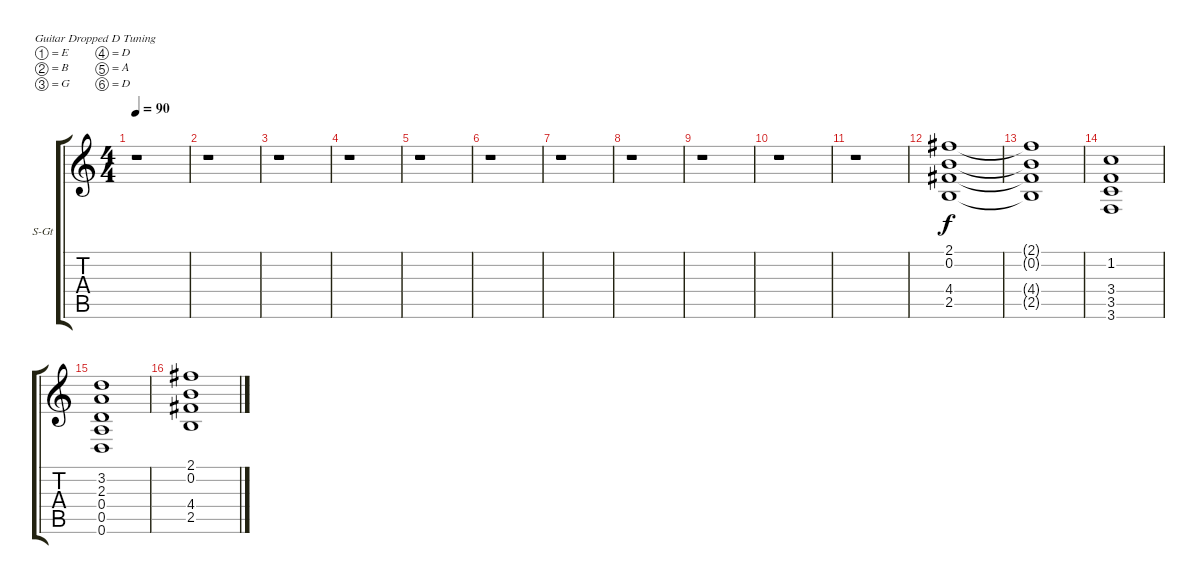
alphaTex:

\bracketExtendMode groupsimilarinstruments
\firstSystemTrackNameOrientation horizontal
\otherSystemsTrackNameOrientation horizontal
\track ("Keyboard (Christian)" "S-Gt") {instrument pad4choir}
\staff {score tabs}
\tuning (E4 B3 G3 D3 A2 D2)
\displaytranspose 12
\ts (4 4)
\tempo 90
\clef g2
\ks c
r.1{dy f} |
r.1 |
r.1 |
r.1 |
r.1 |
r.1 |
r.1 |
r.1 |
r.1 |
r.1 |
r.1 |
(2.1 0.2 4.4 2.5).1 |
(2.1{t} 0.2{t} 4.4{t} 2.5{t}).1 |
(1.2 3.4 3.5 3.6).1 |
(3.2 2.3 0.4 0.5 0.6).1 |
(2.1 0.2 4.4 2.5).1
